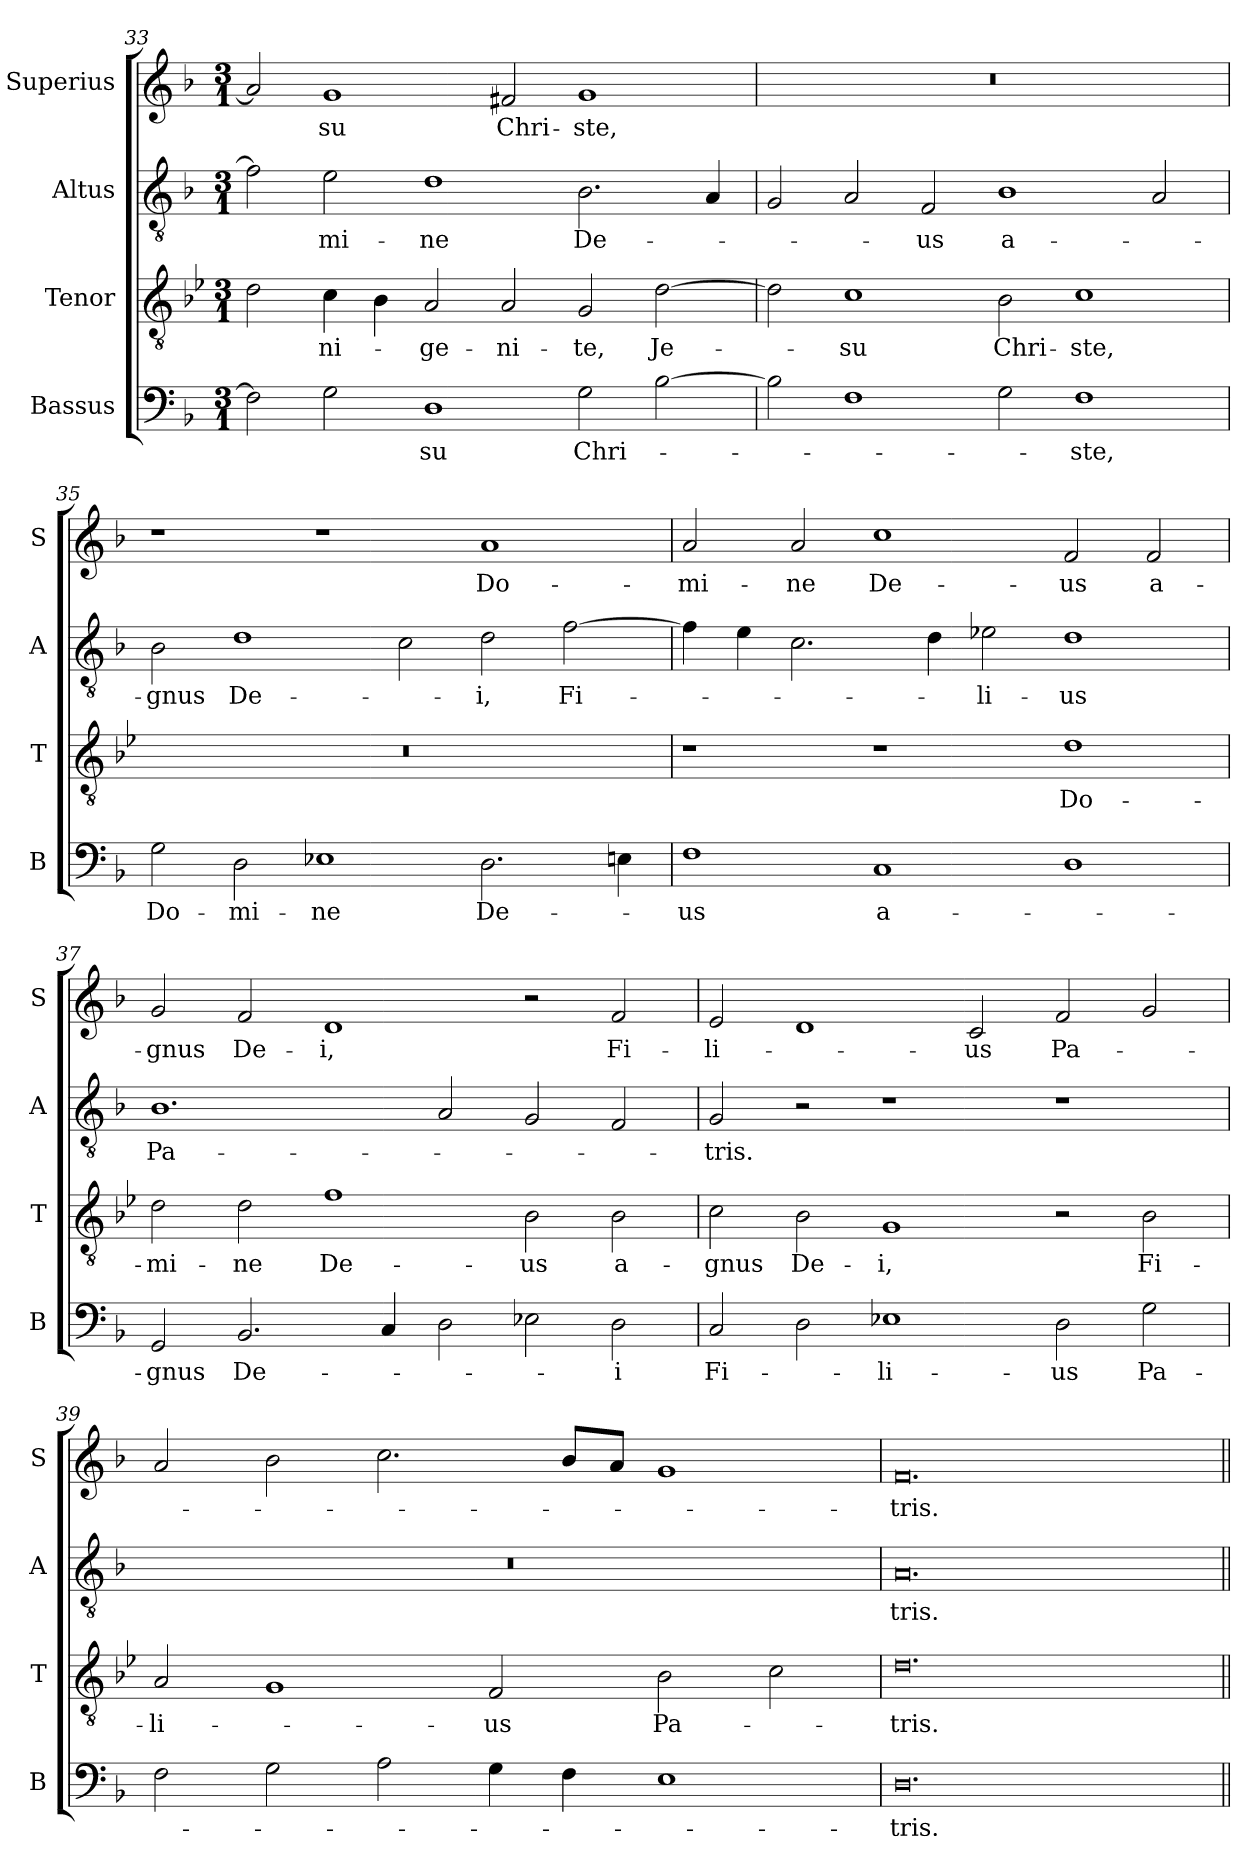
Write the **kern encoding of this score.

**kern	**text	**kern	**text	**kern	**text	**kern	**text
*part4	*part4	*part3	*part3	*part2	*part2	*part1	*part1
*staff4	*staff4	*staff3	*staff3	*staff2	*staff2	*staff1	*staff1
*I"Bassus	*	*I"Tenor	*	*I"Altus	*	*I"Superius	*
*I'B	*	*I'T	*	*I'A	*	*I'S	*
*clefF4	*	*clefGv2	*	*clefGv2	*	*clefG2	*
*k[b-]	*	*k[b-e-]	*	*k[b-]	*	*k[b-]	*
*M3/1	*	*M3/1	*	*M3/1	*	*M3/1	*
=33	=33	=33	=33	=33	=33	=33	=33
2F\]	.	2d\	.	2f\]	.	2a/]	.
2G\	.	4c\	-ni-	2e\	-mi-	1g	-su
.	.	4B-\	.	.	.	.	.
1D	-su	2A/	-ge-	1d	-ne	.	.
.	.	2A/	-ni-	.	.	2f#X/	Chri-
2G\	Chri-	2G/	-te,	2.B-\	De-	1g	-ste,
[2B-\	.	[2d\	Je-	.	.	.	.
.	.	.	.	4A/	.	.	.
=34	=34	=34	=34	=34	=34	=34	=34
2B-\]	.	2d\]	.	2G/	.	0.r	.
1F	.	1c	-su	2A/	.	.	.
.	.	.	.	2F/	-us	.	.
2G\	.	2B-\	Chri-	1B-	a-	.	.
1F	-ste,	1c	-ste,	.	.	.	.
.	.	.	.	2A/	.	.	.
=35	=35	=35	=35	=35	=35	=35	=35
2G\	Do-	0.r	.	2B-\	-gnus	1r	.
2D\	-mi-	.	.	1d	De-	.	.
1E-X	-ne	.	.	.	.	1r	.
.	.	.	.	2c\	.	.	.
2.D\	De-	.	.	2d\	-i,	1a	Do-
.	.	.	.	[2f\	Fi-	.	.
4En\	.	.	.	.	.	.	.
=36	=36	=36	=36	=36	=36	=36	=36
1F	-us	1r	.	4f\]	.	2a/	-mi-
.	.	.	.	4e\	.	.	.
.	.	.	.	2.c\	.	2a/	-ne
1C	a-	1r	.	.	.	1cc	De-
.	.	.	.	4d\	.	.	.
.	.	.	.	2e-X\	-li-	.	.
1D	.	1d	Do-	1d	-us	2f/	-us
.	.	.	.	.	.	2f/	a-
=37	=37	=37	=37	=37	=37	=37	=37
2GG/	-gnus	2d\	-mi-	1.B-	Pa-	2g/	-gnus
2.BB-/	De-	2d\	-ne	.	.	2f/	De-
.	.	1f	De-	.	.	1d	-i,
4C/	.	.	.	.	.	.	.
2D\	.	.	.	2A/	.	.	.
2E-X\	.	2B-\	-us	2G/	.	2r	.
2D\	-i	2B-\	a-	2F/	.	2f/	Fi-
=38	=38	=38	=38	=38	=38	=38	=38
2C/	Fi-	2c\	-gnus	2G/	-tris.	2e/	-li-
2D\	.	2B-\	De-	2r	.	1d	.
1E-X	-li-	1G	-i,	1r	.	.	.
.	.	.	.	.	.	2c/	-us
2D\	-us	2r	.	1r	.	2f/	Pa-
2G\	Pa-	2B-\	Fi-	.	.	2g/	.
=39	=39	=39	=39	=39	=39	=39	=39
2F\	.	2A/	-li-	0.r	.	2a/	.
2G\	.	1G	.	.	.	2b-\	.
2A\	.	.	.	.	.	2.cc\	.
4G\	.	2F/	-us	.	.	.	.
4F\	.	.	.	.	.	8b-/L	.
.	.	.	.	.	.	8a/J	.
1E	.	2B-\	Pa-	.	.	1g	.
.	.	2c\	.	.	.	.	.
=40	=40	=40	=40	=40	=40	=40	=40
0.D	-tris.	0.d	-tris.	0.A	tris.	0.f	-tris.
=||	=||	=||	=||	=||	=||	=||	=||
*-	*-	*-	*-	*-	*-	*-	*-
